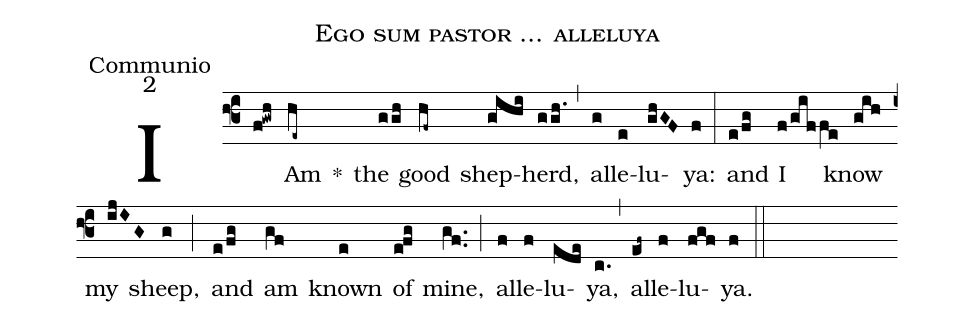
name:Ego sum pastor ... alleluya;
office-part:Communio;
mode:2;
%%
(f3) I(f!gwh) Am(he~) *() the(ggh) good(hf~) shep(gihi)herd,(ggh.1) (,) al(g)le(e)lu(ghGF)ya:(f) (:) and(e/fg) I(f/giffe) know(gih) my(ijIG) sheep,(g) (;) and(e/fg) am(gf) known(e) of(e!fg) mine,(gf..) (;) al(f)le(f)lu(ede)ya,(c.) (,) al(ef~)le(f)lu(fgf)ya.(f) (::)
